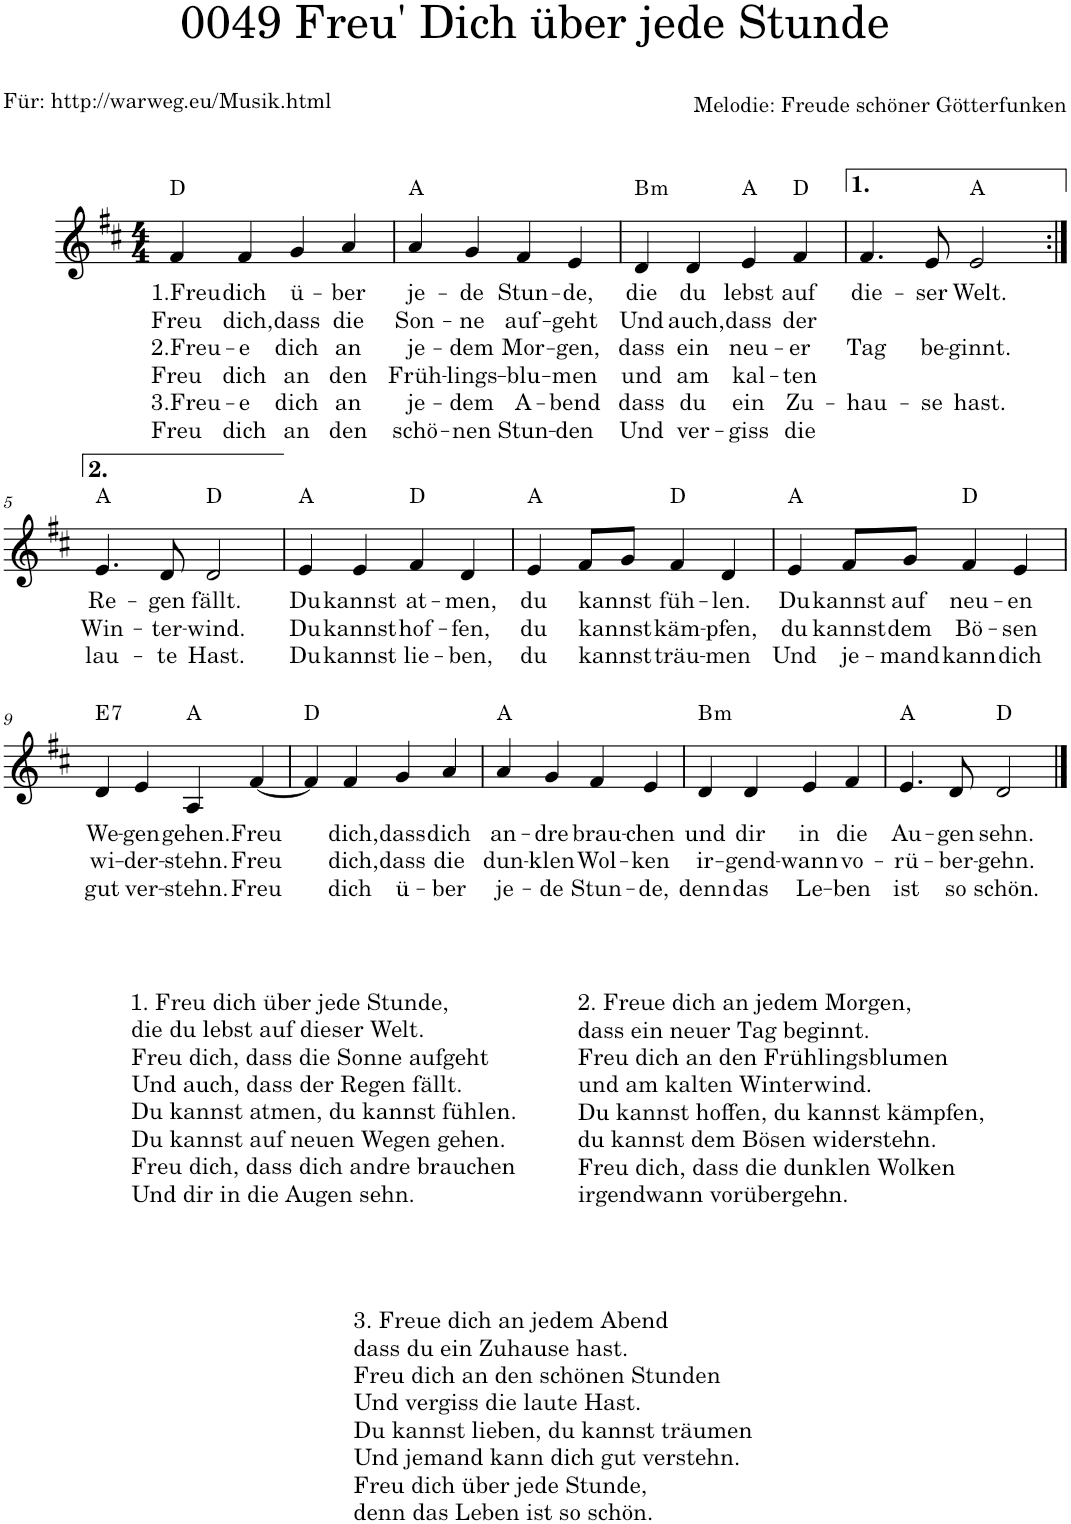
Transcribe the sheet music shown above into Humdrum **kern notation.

**kern	**text	**text	**text	**text	**text	**text	**harte
*part1	*part1	*part1	*part1	*part1	*part1	*part1	*part1
*staff1	*staff1	*staff1	*staff1	*staff1	*staff1	*staff1	*
*I"Stimme	*	*	*	*	*	*	*
*I'St.	*	*	*	*	*	*	*
*clefG2	*	*	*	*	*	*	*
*k[f#c#]	*	*	*	*	*	*	*
*M4/4	*	*	*	*	*	*	*
=1	=1	=1	=1	=1	=1	=1	=1
!	!LO:LY:b	!LO:LY:b	!LO:LY:b	!LO:LY:b	!LO:LY:b	!LO:LY:b	!
4f#/	1.Freu	Freu	2.Freu-	Freu	3.Freu-	Freu	D:maj
!	!LO:LY:b	!LO:LY:b	!LO:LY:b	!LO:LY:b	!LO:LY:b	!LO:LY:b	!
4f#/	dich	dich,	-e	dich	-e	dich	.
!	!LO:LY:b	!LO:LY:b	!LO:LY:b	!LO:LY:b	!LO:LY:b	!LO:LY:b	!
4g/	ü-	dass	dich	an	dich	an	.
!	!LO:LY:b	!LO:LY:b	!LO:LY:b	!LO:LY:b	!LO:LY:b	!LO:LY:b	!
4a/	-ber	die	an	den	an	den	.
=2	=2	=2	=2	=2	=2	=2	=2
!	!LO:LY:b	!LO:LY:b	!LO:LY:b	!LO:LY:b	!LO:LY:b	!LO:LY:b	!
4a/	je-	Son-	je-	Früh-	je-	schö-	A:maj
!	!LO:LY:b	!LO:LY:b	!LO:LY:b	!LO:LY:b	!LO:LY:b	!LO:LY:b	!
4g/	-de	-ne	-dem	-lings-	-dem	-nen	.
!	!LO:LY:b	!LO:LY:b	!LO:LY:b	!LO:LY:b	!LO:LY:b	!LO:LY:b	!
4f#/	Stun-	auf-	Mor-	-blu-	A-	Stun-	.
!	!LO:LY:b	!LO:LY:b	!LO:LY:b	!LO:LY:b	!LO:LY:b	!LO:LY:b	!
4e/	-de,	-geht	-gen,	-men	-bend	-den	.
=3	=3	=3	=3	=3	=3	=3	=3
!	!LO:LY:b	!LO:LY:b	!LO:LY:b	!LO:LY:b	!LO:LY:b	!LO:LY:b	!LO:H:kt=m
4d/	die	Und	dass	und	dass	Und	B:min
!	!LO:LY:b	!LO:LY:b	!LO:LY:b	!LO:LY:b	!LO:LY:b	!LO:LY:b	!
4d/	du	auch,	ein	am	du	ver-	.
!	!LO:LY:b	!LO:LY:b	!LO:LY:b	!LO:LY:b	!LO:LY:b	!LO:LY:b	!
4e/	lebst	dass	neu-	kal-	ein	-giss	A:maj
!	!LO:LY:b	!LO:LY:b	!LO:LY:b	!LO:LY:b	!LO:LY:b	!LO:LY:b	!
4f#/	auf	der	-er	-ten	Zu-	die	D:maj
=4	=4	=4	=4	=4	=4	=4	=4
!	!LO:LY:b	!	!LO:LY:b	!	!LO:LY:b	!	!
4.f#/	die-	.	Tag	.	-hau-	.	.
!	!LO:LY:b	!	!LO:LY:b	!	!LO:LY:b	!	!
8e/	-ser	.	be-	.	-se	.	.
!	!LO:LY:b	!	!LO:LY:b	!	!LO:LY:b	!	!
2e/	Welt.	.	-ginnt.	.	hast.	.	A:maj
!!LO:LB:g=z
=5:|!	=5:|!	=5:|!	=5:|!	=5:|!	=5:|!	=5:|!	=5:|!
!	!LO:LY:b	!LO:LY:b	!LO:LY:b	!	!	!	!
4.e/	Re-	Win-	lau-	.	.	.	A:maj
!	!LO:LY:b	!LO:LY:b	!LO:LY:b	!	!	!	!
8d/	-gen	-ter-	-te	.	.	.	.
!	!LO:LY:b	!LO:LY:b	!LO:LY:b	!	!	!	!
2d/	fällt.	-wind.	Hast.	.	.	.	D:maj
=6	=6	=6	=6	=6	=6	=6	=6
!	!LO:LY:b	!LO:LY:b	!LO:LY:b	!	!	!	!
4e/	Du	Du	Du	.	.	.	A:maj
!	!LO:LY:b	!LO:LY:b	!LO:LY:b	!	!	!	!
4e/	kannst	kannst	kannst	.	.	.	.
!	!LO:LY:b	!LO:LY:b	!LO:LY:b	!	!	!	!
4f#/	at-	hof-	lie-	.	.	.	D:maj
!	!LO:LY:b	!LO:LY:b	!LO:LY:b	!	!	!	!
4d/	-men,	-fen,	-ben,	.	.	.	.
=7	=7	=7	=7	=7	=7	=7	=7
!	!LO:LY:b	!LO:LY:b	!LO:LY:b	!	!	!	!
4e/	du	du	du	.	.	.	A:maj
!	!LO:LY:b	!LO:LY:b	!LO:LY:b	!	!	!	!
8f#/L	kannst	kannst	kannst	.	.	.	.
8g/J	.	.	.	.	.	.	.
!	!LO:LY:b	!LO:LY:b	!LO:LY:b	!	!	!	!
4f#/	füh-	käm-	träu-	.	.	.	D:maj
!	!LO:LY:b	!LO:LY:b	!LO:LY:b	!	!	!	!
4d/	-len.	-pfen,	-men	.	.	.	.
=8	=8	=8	=8	=8	=8	=8	=8
!	!LO:LY:b	!LO:LY:b	!LO:LY:b	!	!	!	!
4e/	Du	du	Und	.	.	.	A:maj
!	!LO:LY:b	!LO:LY:b	!LO:LY:b	!	!	!	!
8f#/L	kannst	kannst	je-	.	.	.	.
!	!LO:LY:b	!LO:LY:b	!LO:LY:b	!	!	!	!
8g/J	auf	dem	-mand	.	.	.	.
!	!LO:LY:b	!LO:LY:b	!LO:LY:b	!	!	!	!
4f#/	neu-	Bö-	kann	.	.	.	D:maj
!	!LO:LY:b	!LO:LY:b	!LO:LY:b	!	!	!	!
4e/	-en	-sen	dich	.	.	.	.
!!LO:LB:g=z
=9	=9	=9	=9	=9	=9	=9	=9
!	!LO:LY:b	!LO:LY:b	!LO:LY:b	!	!	!	!LO:H:kt=7
4d/	We-	wi-	gut	.	.	.	E:7
!	!LO:LY:b	!LO:LY:b	!LO:LY:b	!	!	!	!
4e/	-gen	-der-	ver-	.	.	.	.
!	!LO:LY:b	!LO:LY:b	!LO:LY:b	!	!	!	!
4A/	gehen.	-stehn.	-stehn.	.	.	.	A:maj
!	!LO:LY:b	!LO:LY:b	!LO:LY:b	!	!	!	!
[4f#/	Freu	Freu	Freu	.	.	.	.
=10	=10	=10	=10	=10	=10	=10	=10
4f#/]	.	.	.	.	.	.	D:maj
!	!LO:LY:b	!LO:LY:b	!LO:LY:b	!	!	!	!
4f#/	dich,	dich,	dich	.	.	.	.
!	!LO:LY:b	!LO:LY:b	!LO:LY:b	!	!	!	!
4g/	dass	dass	ü-	.	.	.	.
!	!LO:LY:b	!LO:LY:b	!LO:LY:b	!	!	!	!
4a/	dich	die	-ber	.	.	.	.
=11	=11	=11	=11	=11	=11	=11	=11
!	!LO:LY:b	!LO:LY:b	!LO:LY:b	!	!	!	!
4a/	an-	dun-	je-	.	.	.	A:maj
!	!LO:LY:b	!LO:LY:b	!LO:LY:b	!	!	!	!
4g/	-dre	-klen	-de	.	.	.	.
!	!LO:LY:b	!LO:LY:b	!LO:LY:b	!	!	!	!
4f#/	brau-	Wol-	Stun-	.	.	.	.
!	!LO:LY:b	!LO:LY:b	!LO:LY:b	!	!	!	!
4e/	-chen	-ken	-de,	.	.	.	.
=12	=12	=12	=12	=12	=12	=12	=12
!	!LO:LY:b	!LO:LY:b	!LO:LY:b	!	!	!	!LO:H:kt=m
4d/	und	ir-	denn	.	.	.	B:min
!	!LO:LY:b	!LO:LY:b	!LO:LY:b	!	!	!	!
4d/	dir	-gend-	das	.	.	.	.
!	!LO:LY:b	!LO:LY:b	!LO:LY:b	!	!	!	!
4e/	in	-wann	Le-	.	.	.	.
!	!LO:LY:b	!LO:LY:b	!LO:LY:b	!	!	!	!
4f#/	die	vo-	-ben	.	.	.	.
=13	=13	=13	=13	=13	=13	=13	=13
!	!LO:LY:b	!LO:LY:b	!LO:LY:b	!	!	!	!
4.e/	Au-	-rü-	ist	.	.	.	A:maj
!	!LO:LY:b	!LO:LY:b	!LO:LY:b	!	!	!	!
8d/	-gen	-ber-	so	.	.	.	.
!LO:TX:b:t=1. Freu dich über jede Stunde,	!	!	!	!	!	!	!
!LO:TX:b:t=die du lebst auf dieser Welt.	!	!	!	!	!	!	!
!LO:TX:b:t=Freu dich, dass die Sonne aufgeht	!	!	!	!	!	!	!
!LO:TX:b:t=Und auch, dass der Regen fällt.	!	!	!	!	!	!	!
!LO:TX:b:t=Du kannst atmen, du kannst fühlen.	!	!	!	!	!	!	!
!LO:TX:b:t=Du kannst auf neuen Wegen gehen.	!	!	!	!	!	!	!
!LO:TX:b:t=Freu dich, dass dich andre brauchen	!	!	!	!	!	!	!
!LO:TX:b:t=Und dir in die Augen sehn.	!	!	!	!	!	!	!
!LO:TX:b:t=2. Freue dich an jedem Morgen,	!	!	!	!	!	!	!
!LO:TX:b:t=dass ein neuer Tag beginnt.	!	!	!	!	!	!	!
!LO:TX:b:t=Freu dich an den Frühlingsblumen	!	!	!	!	!	!	!
!LO:TX:b:t=und am kalten Winterwind.	!	!	!	!	!	!	!
!LO:TX:b:t=Du kannst hoffen, du kannst kämpfen,	!	!	!	!	!	!	!
!LO:TX:b:t=du kannst dem Bösen widerstehn.	!	!	!	!	!	!	!
!LO:TX:b:t=Freu dich, dass die dunklen Wolken	!	!	!	!	!	!	!
!LO:TX:b:t=irgendwann vorübergehn.	!	!	!	!	!	!	!
!LO:TX:b:t=3. Freue dich an jedem Abend	!	!	!	!	!	!	!
!LO:TX:b:t=dass du ein Zuhause hast.	!	!	!	!	!	!	!
!LO:TX:b:t=Freu dich an den schönen Stunden	!	!	!	!	!	!	!
!LO:TX:b:t=Und vergiss die laute Hast.	!	!	!	!	!	!	!
!LO:TX:b:t=Du kannst lieben, du kannst träumen	!	!	!	!	!	!	!
!LO:TX:b:t=Und jemand kann dich gut verstehn.	!	!	!	!	!	!	!
!LO:TX:b:t=Freu dich über jede Stunde,	!	!	!	!	!	!	!
!LO:TX:b:t=denn das Leben ist so schön.	!	!	!	!	!	!	!
!	!LO:LY:b	!LO:LY:b	!LO:LY:b	!	!	!	!
2d/	sehn.	-gehn.	schön.	.	.	.	D:maj
==	==	==	==	==	==	==	==
*-	*-	*-	*-	*-	*-	*-	*-
